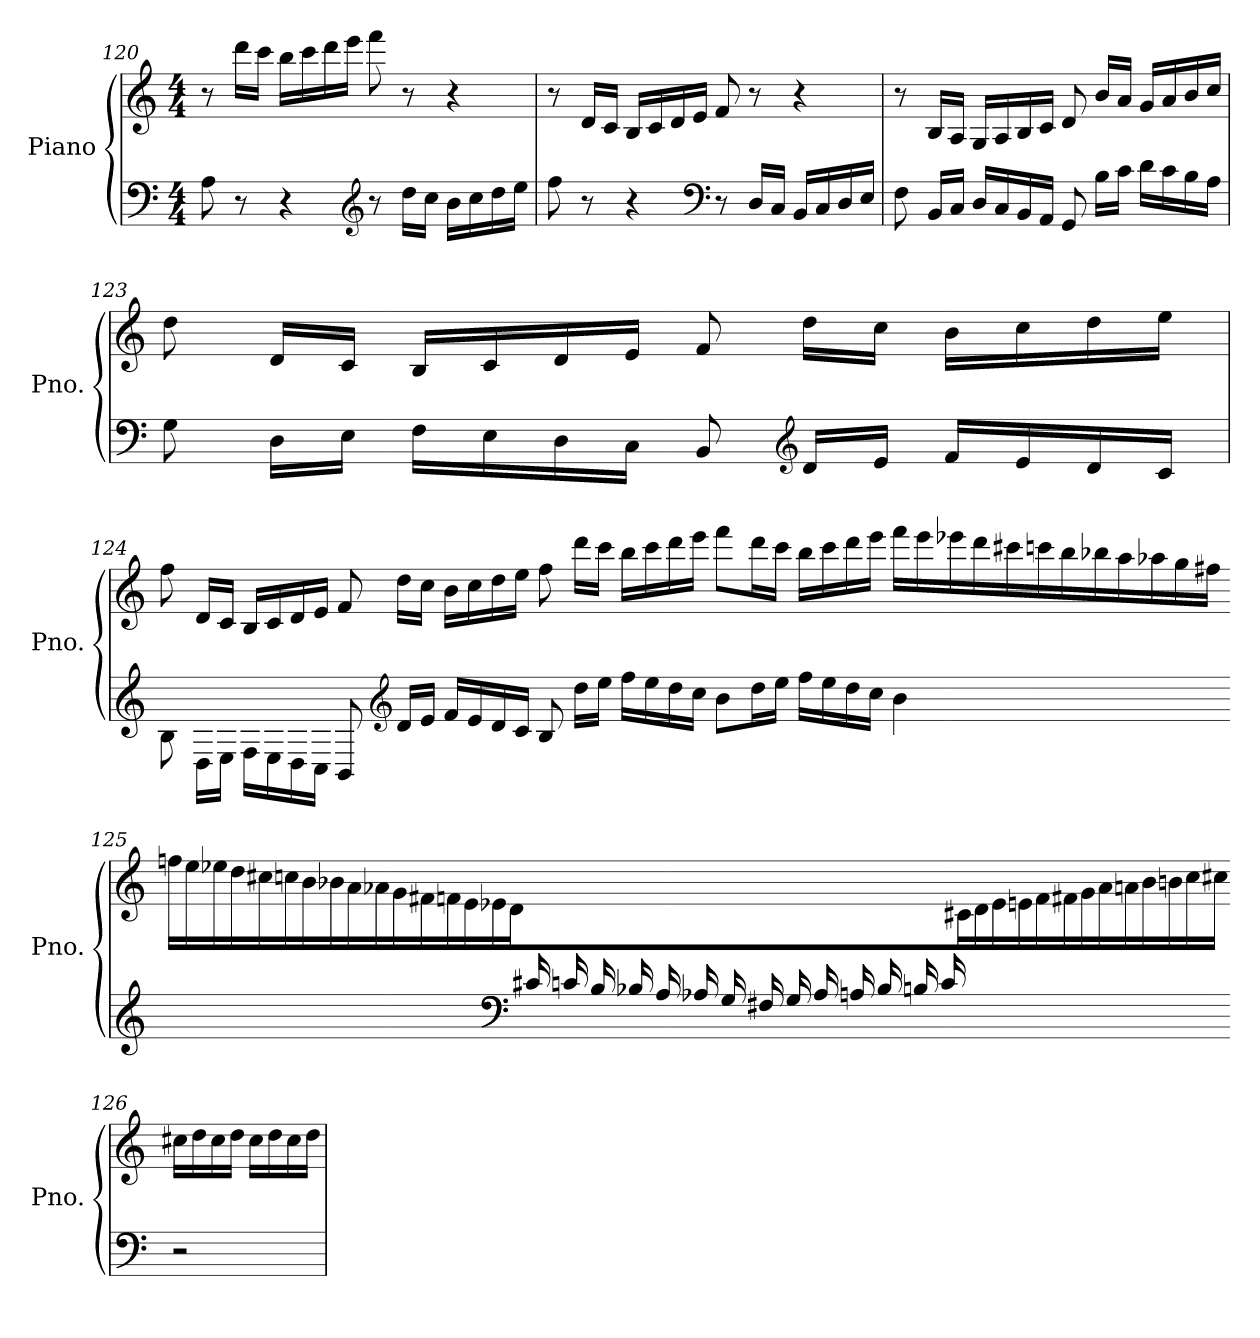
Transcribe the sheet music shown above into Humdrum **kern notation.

**kern	**kern
*part1	*part1
*staff2	*staff1
*I"Piano	*
*I'Pno.	*
*clefF4	*clefG2
*k[]	*k[]
*M4/4	*M4/4
=120	=120
8A\	8r
8r	16ddd\LL
.	16ccc\JJ
4r	16bb\LL
.	16ccc\
.	16ddd\
.	16eee\JJ
*clefG2	*
8r	8fff\
16dd\LL	8r
16cc\JJ	.
16b\LL	4r
16cc\	.
16dd\	.
16ee\JJ	.
=121	=121
8ff\	8r
8r	16d/LL
.	16c/JJ
4r	16B/LL
.	16c/
.	16d/
.	16e/JJ
*clefF4	*
8r	8f/
16D/LL	8r
16C/JJ	.
16BB/LL	4r
16C/	.
16D/	.
16E/JJ	.
!!LO:LB:g=z
=122	=122
8F\	8r
16BB/LL	16B/LL
16C/JJ	16A/JJ
16D/LL	16G/LL
16C/	16A/
16BB/	16B/
16AA/JJ	16c/JJ
8GG/	8d/
16B\LL	16b/LL
16c\JJ	16a/JJ
16d\LL	16g/LL
16c\	16a/
16B\	16b/
16A\JJ	16cc/JJ
=123	=123
8G\	8dd\
16D\LL	16d/LL
16E\JJ	16c/JJ
16F\LL	16B/LL
16E\	16c/
16D\	16d/
16C\JJ	16e/JJ
8BB/	8f/
*clefG2	*
16d/LL	16dd\LL
16e/JJ	16cc\JJ
16f/LL	16b\LL
16e/	16cc\
16d/	16dd\
16c/JJ	16ee\JJ
!!LO:LB:g=z
=124	=124
8B\	8ff\
16D\LL	16d/LL
16E\JJ	16c/JJ
16F\LL	16B/LL
16E\	16c/
16D\	16d/
16C\JJ	16e/JJ
8BB/	8f/
*clefG2	*
16d/LL	16dd\LL
16e/JJ	16cc\JJ
16f/LL	16b\LL
16e/	16cc\
16d/	16dd\
16c/JJ	16ee\JJ
8B/	8ff\
16dd\LL	16ddd\LL
16ee\JJ	16ccc\JJ
16ff\LL	16bb\LL
16ee\	16ccc\
16dd\	16ddd\
16cc\JJ	16eee\JJ
8b\L	8fff\L
16dd\L	16ddd\L
16ee\JJ	16ccc\JJ
16ff\LL	16bb\LL
16ee\	16ccc\
16dd\	16ddd\
16cc\JJ	16eee\JJ
4b\	16fff\LL
.	16eee\
.	16eee-X\
.	16ddd\
2ryy	16ccc#X\
.	16cccn\
.	16bb\
.	16bb-X\
.	16aa\
.	16aa-X\
.	16gg\
.	16ff#X\JJ
!!LO:PB:g=z
=125-	=125-
*^	*
1ryy	1ryy	16ff\LL
.	.	16ee\
.	.	16ee-X\
.	.	16dd\
.	.	16cc#X\
.	.	16ccn\
.	.	16b\
.	.	16b-X\
.	.	16a\
.	.	16a-X\
.	.	16g\
.	.	16f#X\
.	.	16fn\
.	.	16e\
.	.	16e-X\
.	.	16d\
*clefF4	*	*
16c#X/	1.ryy	2..ryy
16cn/	.	.
16B/	.	.
16B-X/	.	.
16A/	.	.
16A-X/	.	.
16G/	.	.
16F#X/	.	.
16G/	.	.
16A-/	.	.
16An/	.	.
16B-/	.	.
16Bn/	.	.
16c/	.	.
2ryy	.	16c#X\
.	.	16d\
.	.	16e-\
.	.	16en\
.	.	16f\
.	.	16f#X\
.	.	16g\
.	.	16a-\
4ryy	.	16an\
.	.	16b-\
.	8.ryy	16bn\
.	.	16cc\
16ryy	.	16cc#X\JJ
*v	*v	*
!!LO:LB:g=z
=126-	=126-
2r	16cc#X\LL
.	16dd\
.	16cc#\
.	16dd\JJ
.	16cc#\LL
.	16dd\
.	16cc#\
.	16dd\JJ
=	=
*-	*-
